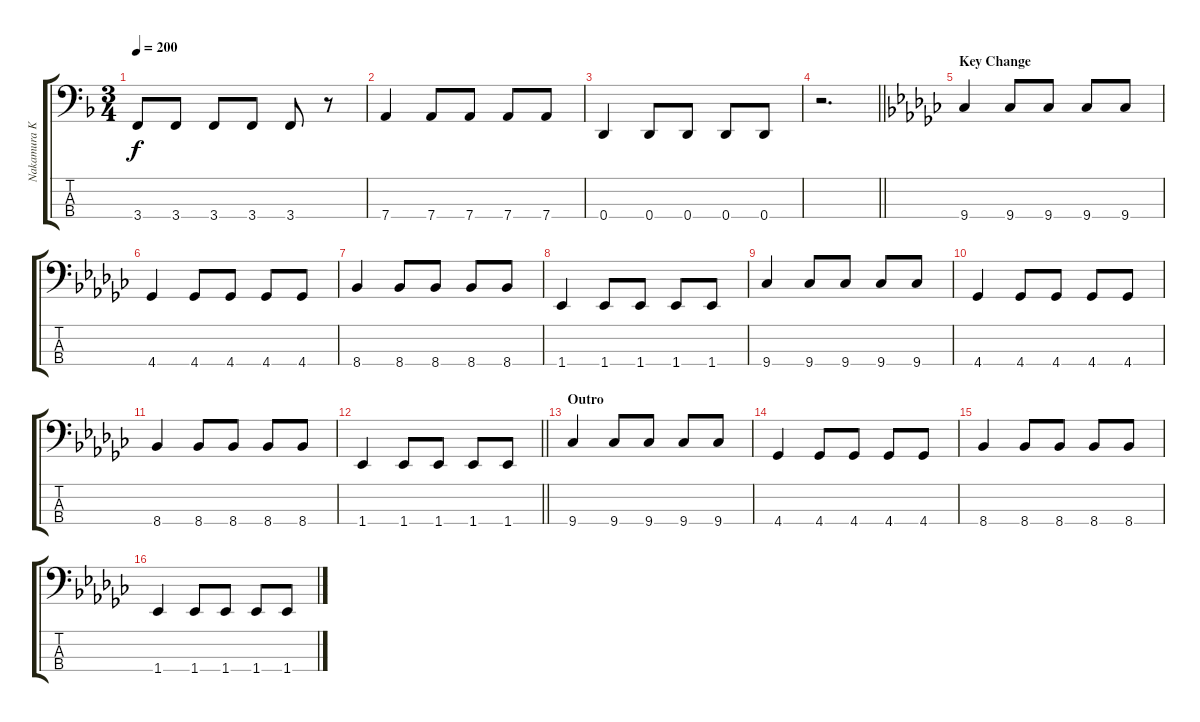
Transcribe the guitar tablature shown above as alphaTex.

\track ("Nakamura Kazuhiko" "Nakamura K") {instrument electricbassfinger}
\staff {score tabs}
\tuning (G2 D2 A1 D1) {hide}
\ts (3 4)
\tempo 200
\clef f4
\ks dminor
3.4.8{dy f} 3.4.8 3.4.8 3.4.8 3.4.8 r.8 |
7.4.4 7.4.8 7.4.8 7.4.8 7.4.8 |
0.4.4 0.4.8 0.4.8 0.4.8 0.4.8 |
\barLineRight lightlight
r.2{d} |
\section ("" "Key Change")
\ks ebminor
9.4.4 9.4.8 9.4.8 9.4.8 9.4.8 |
4.4.4 4.4.8 4.4.8 4.4.8 4.4.8 |
8.4.4 8.4.8 8.4.8 8.4.8 8.4.8 |
1.4.4 1.4.8 1.4.8 1.4.8 1.4.8 |
9.4.4 9.4.8 9.4.8 9.4.8 9.4.8 |
4.4.4 4.4.8 4.4.8 4.4.8 4.4.8 |
8.4.4 8.4.8 8.4.8 8.4.8 8.4.8 |
\barLineRight lightlight
1.4.4 1.4.8 1.4.8 1.4.8 1.4.8 |
\section ("" "Outro")
9.4.4 9.4.8 9.4.8 9.4.8 9.4.8 |
4.4.4 4.4.8 4.4.8 4.4.8 4.4.8 |
8.4.4 8.4.8 8.4.8 8.4.8 8.4.8 |
1.4.4 1.4.8 1.4.8 1.4.8 1.4.8
